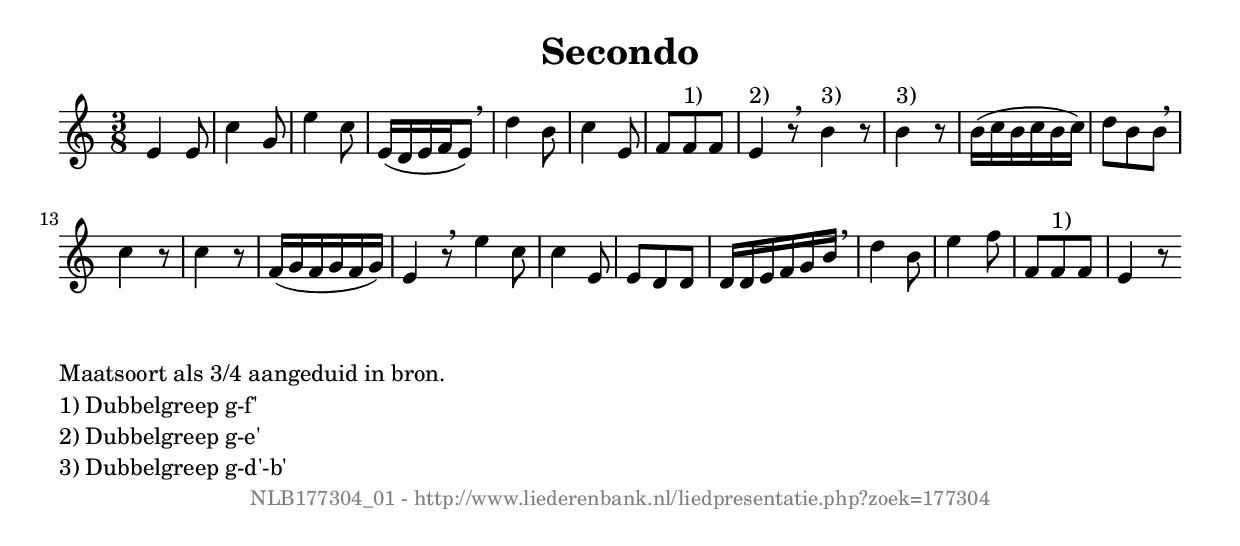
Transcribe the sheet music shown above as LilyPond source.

%
% produced by wce2krn 1.64 (7 June 2014)
%
\version"2.16"
#(append! paper-alist '(("long" . (cons (* 210 mm) (* 2000 mm)))))
#(set-default-paper-size "long")
sb = {\breathe}
mBreak = {\breathe }
bBreak = {\breathe }
x = {\once\override NoteHead #'style = #'cross }
gl=\glissando
itime={\override Staff.TimeSignature #'stencil = ##f }
ficta = {\once\set suggestAccidentals = ##t}
fine = {\once\override Score.RehearsalMark #'self-alignment-X = #1 \mark \markup {\italic{Fine}}}
dc = {\once\override Score.RehearsalMark #'self-alignment-X = #1 \mark \markup {\italic{D.C.}}}
dcf = {\once\override Score.RehearsalMark #'self-alignment-X = #1 \mark \markup {\italic{D.C. al Fine}}}
dcc = {\once\override Score.RehearsalMark #'self-alignment-X = #1 \mark \markup {\italic{D.C. al Coda}}}
ds = {\once\override Score.RehearsalMark #'self-alignment-X = #1 \mark \markup {\italic{D.S.}}}
dsf = {\once\override Score.RehearsalMark #'self-alignment-X = #1 \mark \markup {\italic{D.S. al Fine}}}
dsc = {\once\override Score.RehearsalMark #'self-alignment-X = #1 \mark \markup {\italic{D.S. al Coda}}}
pv = {\set Score.repeatCommands = #'((volta "1"))}
sv = {\set Score.repeatCommands = #'((volta "2"))}
tv = {\set Score.repeatCommands = #'((volta "3"))}
qv = {\set Score.repeatCommands = #'((volta "4"))}
xv = {\set Score.repeatCommands = #'((volta #f))}
\header{ tagline = ""
title = "Secondo"
}
\score {{
\key c \major
\relative g'
{
\set melismaBusyProperties = #'()
\time 3/8
\tempo 4=120
\override Score.MetronomeMark #'transparent = ##t
\override Score.RehearsalMark #'break-visibility = #(vector #t #t #f)
e4 e8 c'4 g8 e'4 c8 e,16( d e f e8) \sb d'4 b8 c4 e,8 f f^"1)" f e4^"2)" r8 \bar ":|:" \bBreak
b'4^"3)" r8 b4^"3)" r8 b16( c b c b c) d8 b b \sb c4 r8 c4 r8 f,16( g f g f g) e4 r8 \bar ":|:" \bBreak
e'4 c8 c4 e,8 e d d d16 d e f g b \sb d4 b8 e4 f8 f, f^"1)" f e4 r8 \bar ":|"
 }}
 \midi { }
 \layout {
            indent = 0.0\cm
}
}
\markup { \wordwrap-string #" 
Maatsoort als 3/4 aangeduid in bron.

1) Dubbelgreep g-f'

2) Dubbelgreep g-e'

3) Dubbelgreep g-d'-b'
"}
\markup { \vspace #0 } \markup { \with-color #grey \fill-line { \center-column { \smaller "NLB177304_01 - http://www.liederenbank.nl/liedpresentatie.php?zoek=177304" } } }
